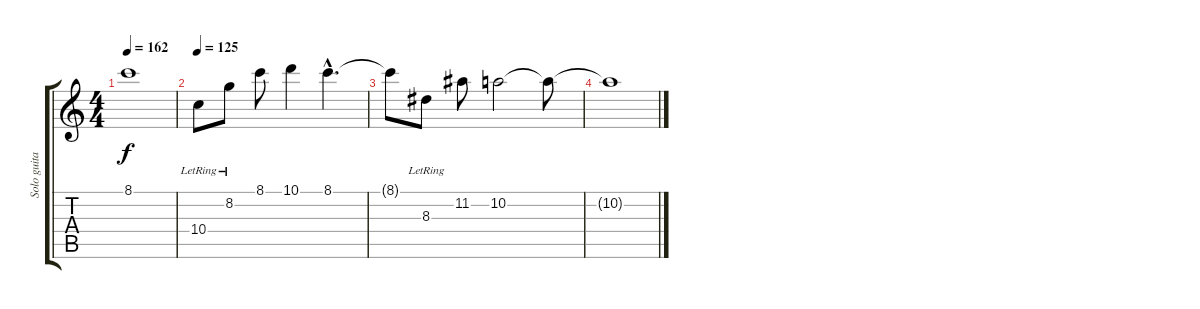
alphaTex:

\track ("Solo guitar" "Solo guita") {instrument overdrivenguitar}
\staff {score tabs}
\tuning (E4 B3 G3 D3 A2 D2) {hide}
\ts (4 4)
\tempo 162
\clef g2
\ks c
8.1{t}.1{dy f} |
\tempo 125
10.4{lr}.8 8.2{lr}.8 8.1.8 10.1.4 8.1{hac}.4{d} |
8.1{t}.8 8.3{lr}.8 11.2.8 10.2.2 10.2{t}.8 |
10.2{t}.1
